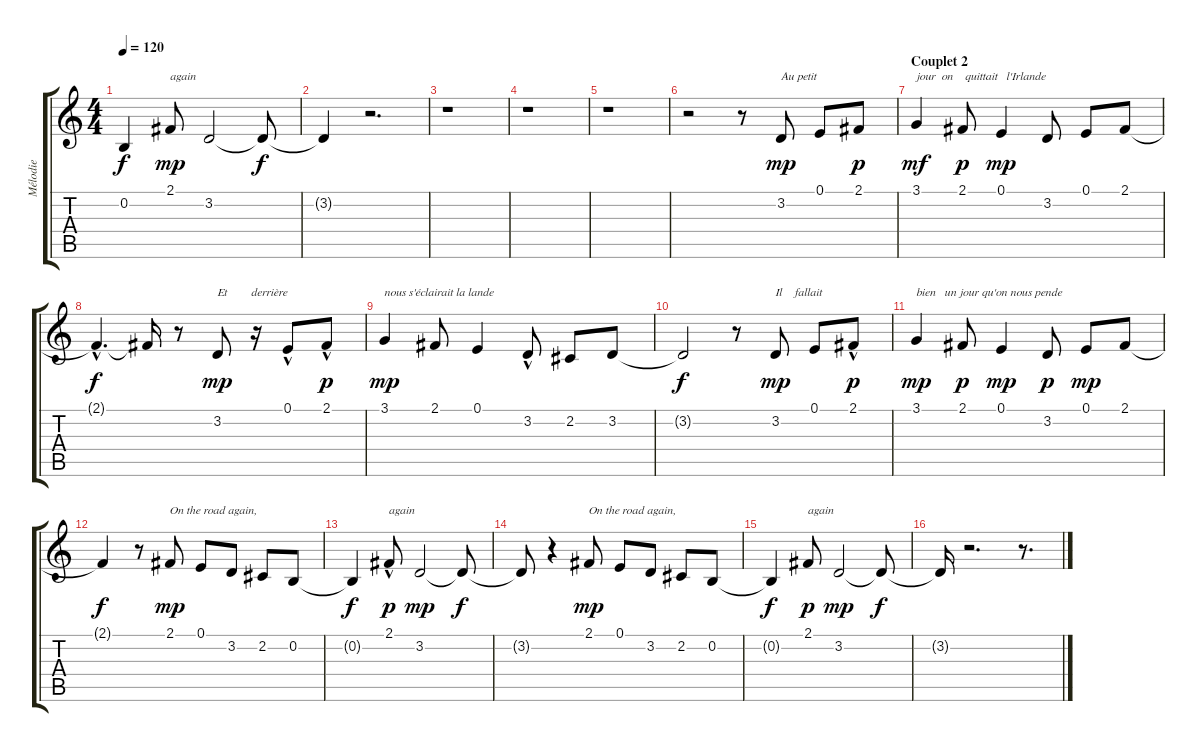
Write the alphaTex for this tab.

\track ("Mélodie" "Mélodie") {instrument panflute}
\staff {score tabs}
\tuning (E4 B3 G3 D3 A2 E2) {hide}
\ts (4 4)
\tempo 120
\clef g2
\ks c
0.2{t}.4{dy f} 2.1.8{txt "again" dy mp} 3.2.2 3.2{t}.8{dy f} |
3.2{t}.4 r.2{d} |
r.1 |
r.1 |
r.1 |
r.2 r.8 3.2.8{txt "Au petit " dy mp} 0.1.8 2.1.8{dy p} |
\section ("" "Couplet 2")
3.1.4{txt "jour  on    quittait   l'Irlande" dy mf} 2.1.8{dy p} 0.1.4{dy mp} 3.2.8 0.1.8 2.1.8 |
2.1{hac t}.4{d dy f} 2.1{t}.16 r.8 3.2.8{txt "Et        derrière" dy mp} r.16 0.1{hac}.8 2.1{hac}.8{dy p} |
3.1.4{txt "nous s'éclairait la lande" dy mp} 2.1.8 0.1.4 3.2{hac}.8 2.2.8 3.2.8 |
3.2{t}.2{dy f} r.8 3.2.8{txt "Il    fallait" dy mp} 0.1.8 2.1{hac}.8{dy p} |
3.1.4{txt "bien   un jour qu'on nous pende" dy mp} 2.1.8{dy p} 0.1.4{dy mp} 3.2.8{dy p} 0.1.8{dy mp} 2.1.8 |
2.1{t}.4{dy f} r.8 2.1.8{txt "On the road again," dy mp} 0.1.8 3.2.8 2.2.8 0.2.8 |
0.2{t}.4{dy f} 2.1{hac}.8{txt "again" dy p} 3.2.2{dy mp} 3.2{t}.8{dy f} |
3.2{t}.8 r.4 2.1.8{txt "On the road again," dy mp} 0.1.8 3.2.8 2.2.8 0.2.8 |
0.2{t}.4{dy f} 2.1.8{txt "again" dy p} 3.2.2{dy mp} 3.2{t}.8{dy f} |
3.2{t}.16 r.2{d} r.8{d}
